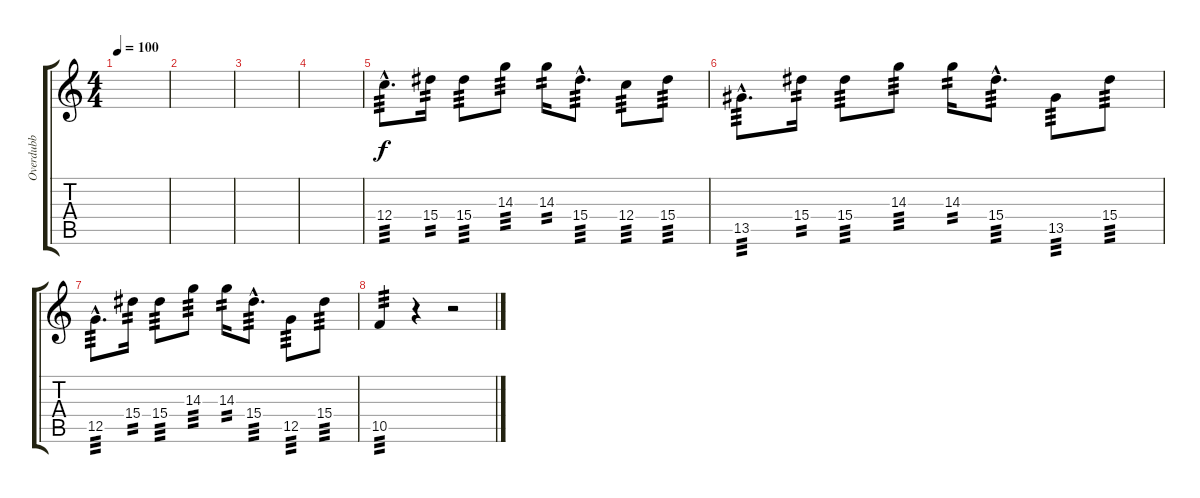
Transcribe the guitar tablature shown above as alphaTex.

\track ("Overdubb" "Overdubb") {instrument distortionguitar}
\staff {score tabs}
\tuning (D4 A3 F3 C3 G2 C2) {hide}
\ts (4 4)
\tempo 100
\clef g2
\ks c
|
|
|
|
12.4{hac}.8{d tp 3} 15.4.16{tp 2} 15.4.8{tp 3} 14.3.8{tp 3} 14.3.16{tp 2} 15.4{hac}.8{d tp 3} 12.4.8{tp 3} 15.4.8{tp 3} |
13.5{hac}.8{d tp 3} 15.4.16{tp 2} 15.4.8{tp 3} 14.3.8{tp 3} 14.3.16{tp 2} 15.4{hac}.8{d tp 3} 13.5.8{tp 3} 15.4.8{tp 3} |
12.5{hac}.8{d tp 3} 15.4.16{tp 2} 15.4.8{tp 3} 14.3.8{tp 3} 14.3.16{tp 2} 15.4{hac}.8{d tp 3} 12.5.8{tp 3} 15.4.8{tp 3} |
10.5.4{tp 3} r.4 r.2
